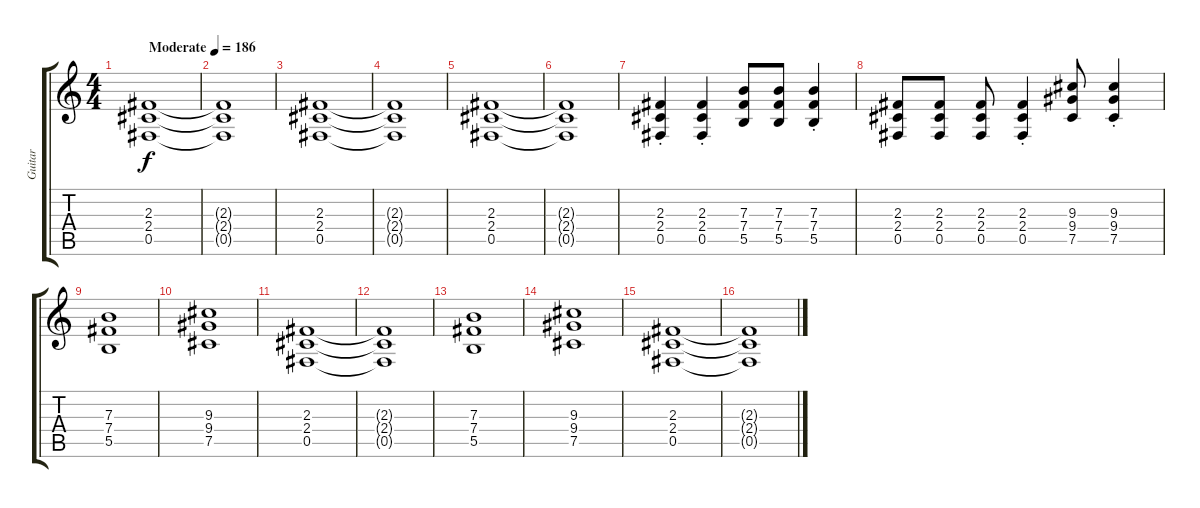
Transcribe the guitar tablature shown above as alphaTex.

\track ("Guitar" "Guitar") {instrument distortionguitar}
\staff {score tabs}
\tuning (Db4 Ab3 E3 B2 Gb2 B1) {hide}
\ts (4 4)
\tempo (186 "Moderate")
\clef g2
\ks c
(2.3 2.4 0.5).1{dy f instrument distortionguitar} |
(2.3{t} 2.4{t} 0.5{t}).1 |
(2.3 2.4 0.5).1 |
(2.3{t} 2.4{t} 0.5{t}).1 |
(2.3 2.4 0.5).1 |
(2.3{t} 2.4{t} 0.5{t}).1 |
(2.3{st} 2.4{st} 0.5{st}).4 (2.3{st} 2.4{st} 0.5{st}).4 (7.3 7.4 5.5).8 (7.3 7.4 5.5).8 (7.3{st} 7.4{st} 5.5{st}).4 |
(2.3 2.4 0.5).8 (2.3 2.4 0.5).8 (2.3 2.4 0.5).8 (2.3{st} 2.4{st} 0.5{st}).4 (9.3 9.4 7.5).8 (9.3{st} 9.4{st} 7.5{st}).4 |
(7.3 7.4 5.5).1 |
(9.3 9.4 7.5).1 |
(2.3 2.4 0.5).1 |
(2.3{t} 2.4{t} 0.5{t}).1 |
(7.3 7.4 5.5).1 |
(9.3 9.4 7.5).1 |
(2.3 2.4 0.5).1 |
(2.3{t} 2.4{t} 0.5{t}).1
